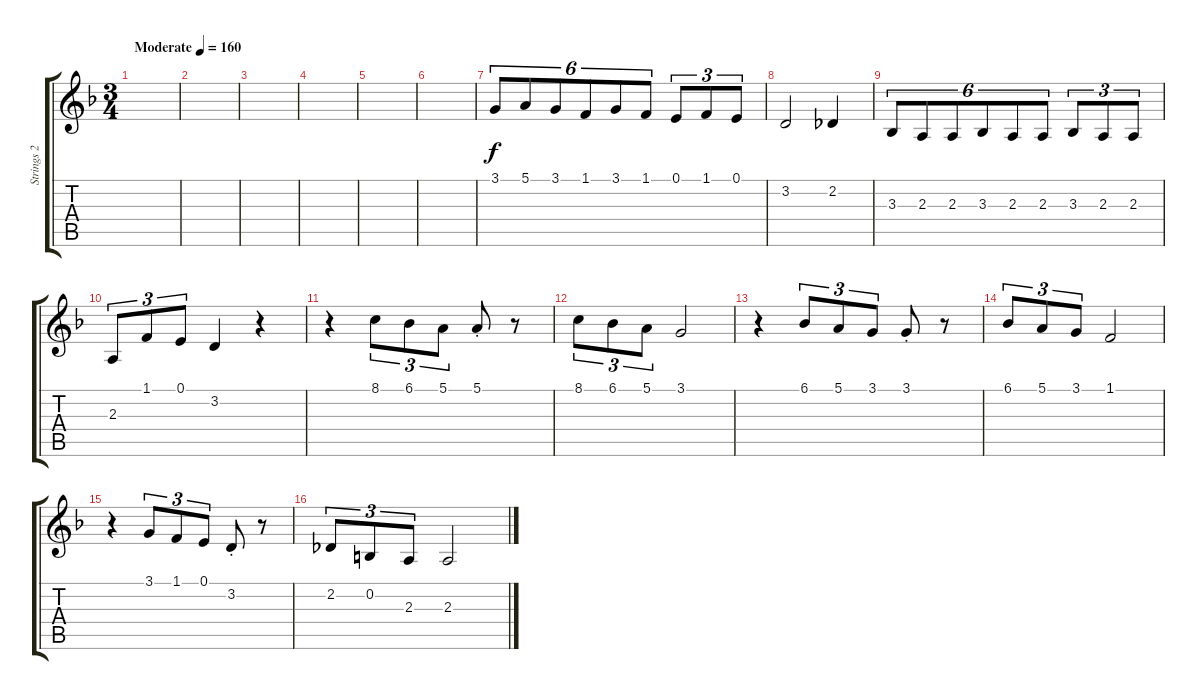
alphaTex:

\track ("Strings 2" "Strings 2") {instrument stringensemble1}
\staff {score tabs}
\tuning (E4 B3 G3 D3 A2 E2) {hide}
\ts (3 4)
\tempo (160 "Moderate")
\clef g2
\ks f
|
|
|
|
|
|
3.1.8{tu (6 4)} 5.1.8{tu (6 4)} 3.1.8{tu (6 4)} 1.1.8{tu (6 4)} 3.1.8{tu (6 4)} 1.1.8{tu (6 4)} 0.1.8{tu (3 2)} 1.1.8{tu (3 2)} 0.1.8{tu (3 2)} |
3.2.2 2.2.4 |
3.3.8{tu (6 4)} 2.3.8{tu (6 4)} 2.3.8{tu (6 4)} 3.3.8{tu (6 4)} 2.3.8{tu (6 4)} 2.3.8{tu (6 4)} 3.3.8{tu (3 2)} 2.3.8{tu (3 2)} 2.3.8{tu (3 2)} |
2.3.8{tu (3 2)} 1.1.8{tu (3 2)} 0.1.8{tu (3 2)} 3.2.4 r.4 |
r.4 8.1.8{tu (3 2)} 6.1.8{tu (3 2)} 5.1.8{tu (3 2)} 5.1{st}.8 r.8 |
8.1.8{tu (3 2)} 6.1.8{tu (3 2)} 5.1.8{tu (3 2)} 3.1.2 |
r.4 6.1.8{tu (3 2)} 5.1.8{tu (3 2)} 3.1.8{tu (3 2)} 3.1{st}.8 r.8 |
6.1.8{tu (3 2)} 5.1.8{tu (3 2)} 3.1.8{tu (3 2)} 1.1.2 |
r.4 3.1.8{tu (3 2)} 1.1.8{tu (3 2)} 0.1.8{tu (3 2)} 3.2{st}.8 r.8 |
2.2.8{tu (3 2)} 0.2.8{tu (3 2)} 2.3.8{tu (3 2)} 2.3.2
